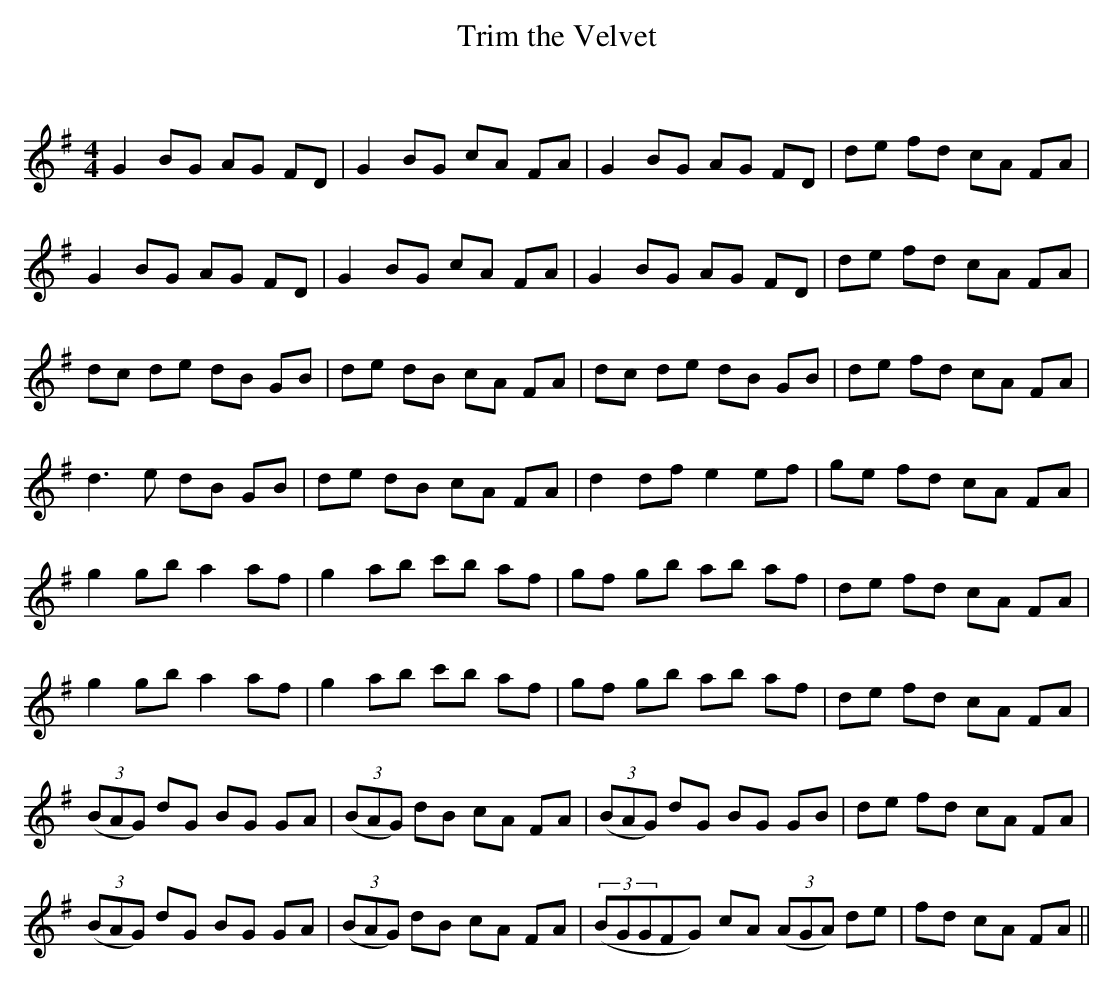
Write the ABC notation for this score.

X:1
T: Trim the Velvet
C:
Q: 232
K:G
M:4/4
L:1/8
G2 BG AG FD|G2 BG cA FA|G2 BG AG FD|de fd cA FA|
G2 BG AG FD|G2 BG cA FA|G2 BG AG FD|de fd cA FA|
dc de dB GB|de dB cA FA|dc de dB GB|de fd cA FA|
d3e dB GB|de dB cA FA|d2 df e2 ef|ge fd cA FA|
g2 gb a2 af|g2 ab c'b af|gf gb ab af|de fd cA FA|
g2 gb a2 af|g2 ab c'b af|gf gb ab af|de fd cA FA|
((3BAG) dG BG GA|((3BAG) dB cA FA|((3BAG) dG BG GB|de fd cA FA|
((3BAG) dG BG GA|((3BAG) dB cA FA|((3BGGFG) cA ((3AGA) de|fd cA FA||
